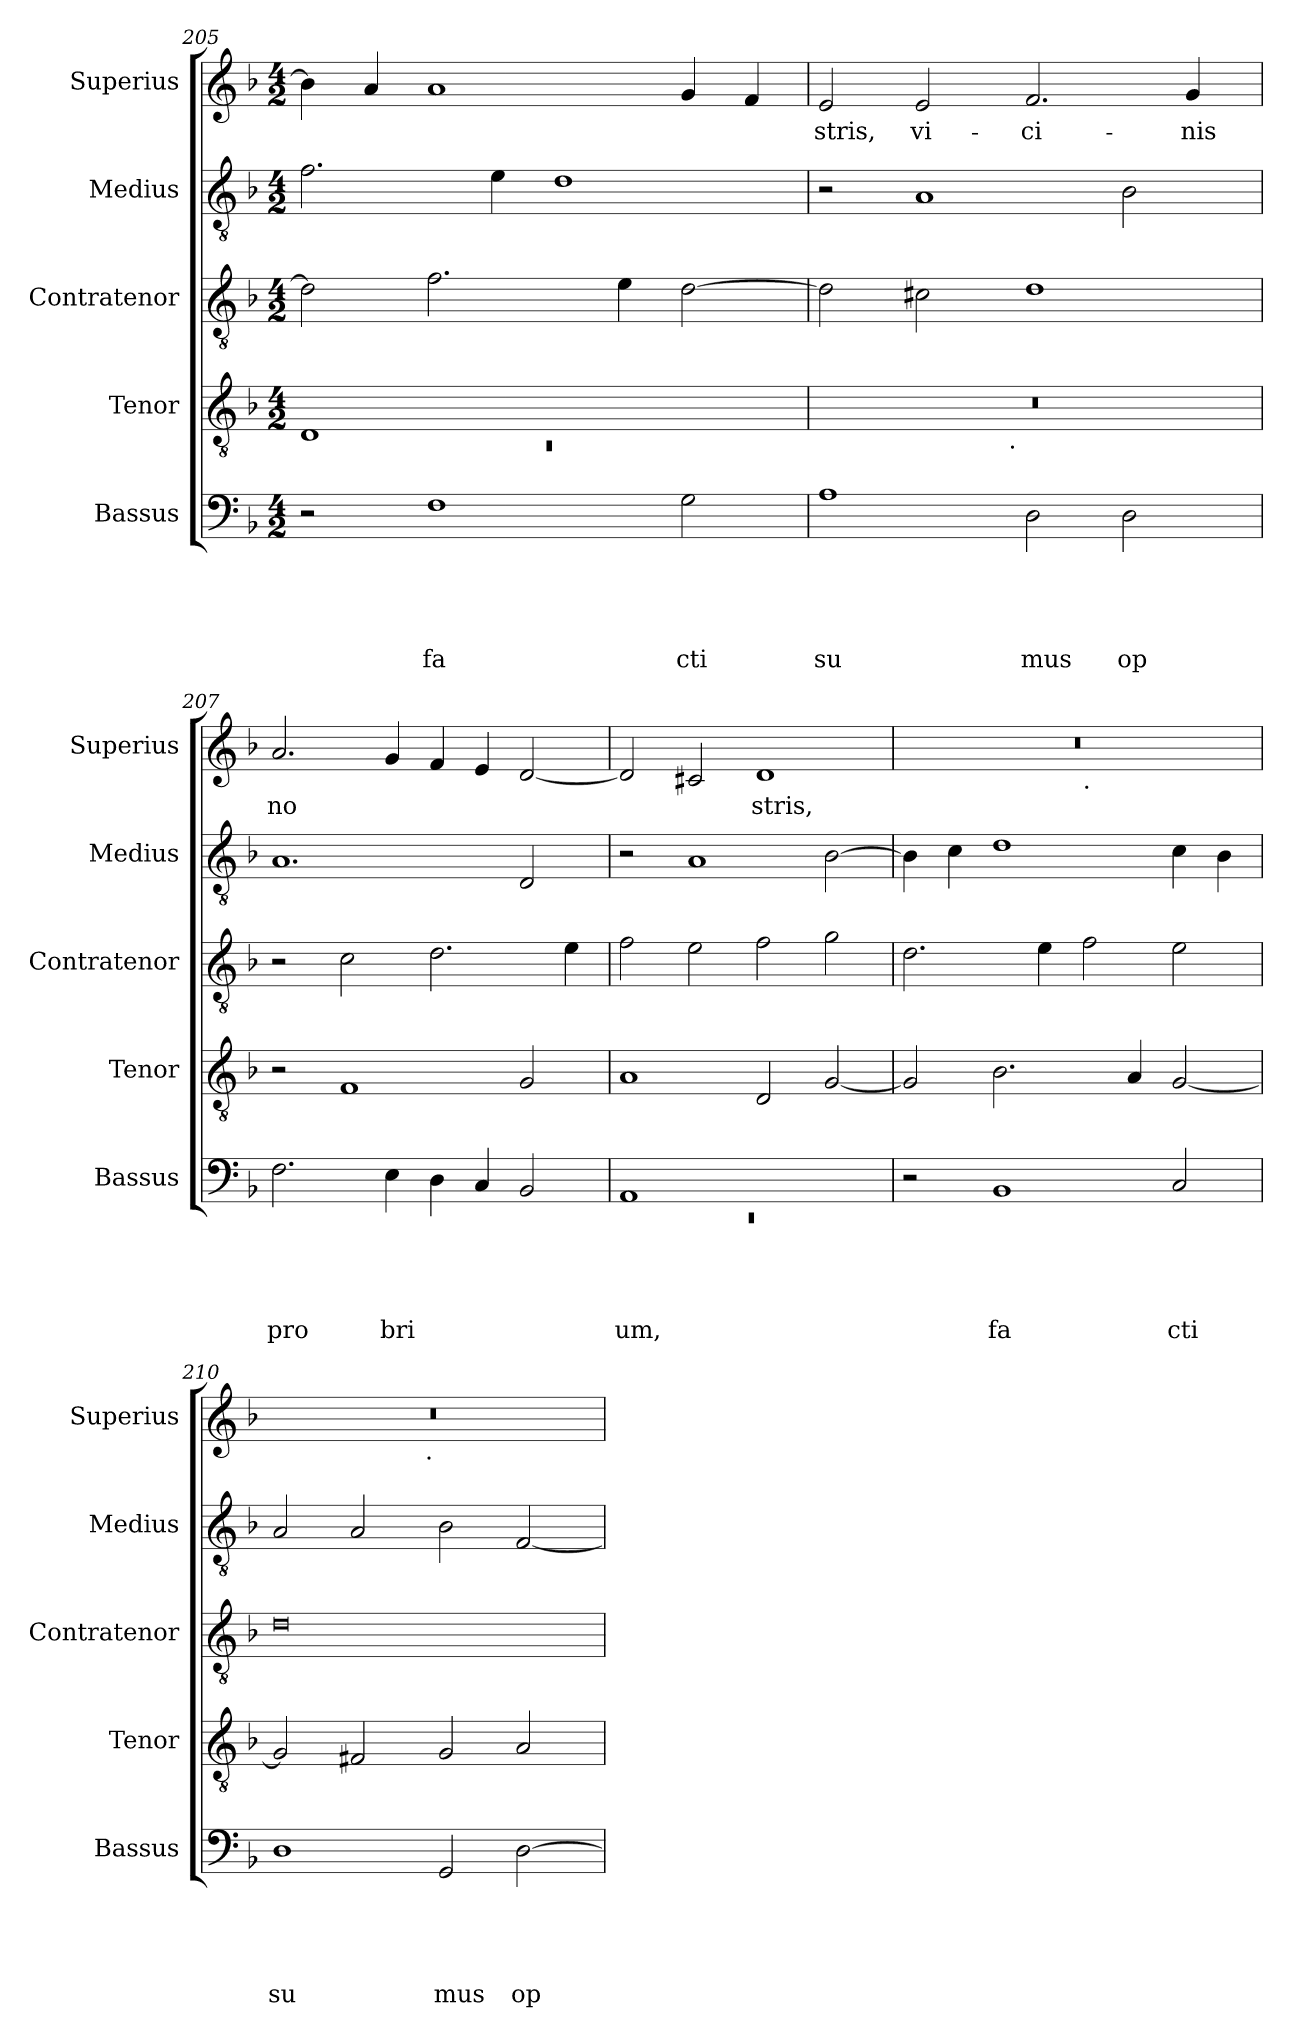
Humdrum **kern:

**kern	**text	**text	**text	**text	**text	**kern	**kern	**kern	**kern	**text
*part5	*part5	*part5	*part5	*part5	*part5	*part4	*part3	*part2	*part1	*part1
*staff5	*staff5	*staff5	*staff5	*staff5	*staff5	*staff4	*staff3	*staff2	*staff1	*staff1
*I"Bassus	*	*	*	*	*	*I"Tenor	*I"Contratenor	*I"Medius	*I"Superius	*
*I'Bassus	*	*	*	*	*	*I'Tenor	*I'Contratenor	*I'Medius	*I'Superius	*
*clefF4	*	*	*	*	*	*clefGv2	*clefGv2	*clefGv2	*clefG2	*
*k[b-]	*	*	*	*	*	*k[b-]	*k[b-]	*k[b-]	*k[b-]	*
*F:	*	*	*	*	*	*F:	*F:	*F:	*F:	*
*M4/2	*	*	*	*	*	*M4/2	*M4/2	*M4/2	*M4/2	*
=205	=205	=205	=205	=205	=205	=205	=205	=205	=205	=205
*	*	*	*	*	*	*^	*	*	*	*
!	!	!	!	!	!	!	!LO:N:vis=1	!	!	!	!
2r	.	.	.	.	.	1D	0rC	2d\]	2.f\	4b-\]	.
.	.	.	.	.	.	.	.	.	.	4a/	.
!	!	!	!	!	!LO:LY:b	!	!	!	!	!	!
1F	.	.	.	.	fa	.	.	2.f\	.	1a	.
.	.	.	.	.	.	.	.	.	4e\	.	.
.	.	.	.	.	.	1ryy	.	.	1d	.	.
.	.	.	.	.	.	.	.	4e\	.	.	.
!	!	!	!	!	!LO:LY:b	!	!	!	!	!	!
2G\	.	.	.	.	cti	.	.	[>2d\	.	4g/	.
.	.	.	.	.	.	.	.	.	.	4f/	.
=206	=206	=206	=206	=206	=206	=206	=206	=206	=206	=206	=206
!	!	!	!	!	!LO:LY:b	!	!	!	!	!	!LO:LY:b
1A	.	.	.	.	su	0r	2ryy	2d\]	2r	2e/	-stris,
!	!	!	!	!	!	!	!	!	!	!	!LO:LY:b
.	.	.	.	.	.	.	4...ryy	2c#X\	1A	2e/	vi-
!	!	!	!	!	!	!	!LO:TX:b:t=.	!	!	!	!
.	.	.	.	.	.	.	1ryy	.	.	.	.
!	!	!	!	!	!LO:LY:b	!	!	!	!	!	!LO:LY:b
2D\	.	.	.	.	mus	.	.	1d	.	2.f/	-ci-
!	!	!	!	!	!LO:LY:b	!	!	!	!	!	!
2D\	.	.	.	.	op	.	.	.	2B-\	.	.
!	!	!	!	!	!	!	!	!	!	!	!LO:LY:b
.	.	.	.	.	.	.	.	.	.	4g/	-nis
.	.	.	.	.	.	.	32ryy	.	.	.	.
!!LO:PB:g=z
=207	=207	=207	=207	=207	=207	=207	=207	=207	=207	=207	=207
!	!	!	!	!	!LO:LY:b	!	!	!	!	!	!LO:LY:b
*	*	*	*	*	*	*v	*v	*	*	*	*
2.F\	.	.	.	.	pro	2r	2r	1.A	2.a/	no
.	.	.	.	.	.	1F	2c\	.	.	.
!	!	!	!	!	!LO:LY:b	!	!	!	!	!
4E\	.	.	.	.	bri	.	.	.	4g/	.
4D\	.	.	.	.	.	.	2.d\	.	4f/	.
4C/	.	.	.	.	.	.	.	.	4e/	.
2BB-/	.	.	.	.	.	2G/	.	2D/	[<2d/	.
.	.	.	.	.	.	.	4e\	.	.	.
=208	=208	=208	=208	=208	=208	=208	=208	=208	=208	=208
*^	*	*	*	*	*	*	*	*	*	*
!	!LO:N:vis=1	!	!	!	!	!LO:LY:b	!	!	!	!	!
1AA	0rEE	.	.	.	.	um,	1A	2f\	2r	2d/]	.
.	.	.	.	.	.	.	.	2e\	1A	2c#X/	.
!	!	!	!	!	!	!	!	!	!	!	!LO:LY:b
1ryy	.	.	.	.	.	.	2D/	2f\	.	1d	stris,
.	.	.	.	.	.	.	[<2G/	2g\	[>2B-\	.	.
*v	*v	*	*	*	*	*	*	*	*	*	*
=209	=209	=209	=209	=209	=209	=209	=209	=209	=209	=209
*	*	*	*	*	*	*	*	*	*^	*
2r	.	.	.	.	.	2G/]	2.d\	4B-\]	0r	1ryy	.
.	.	.	.	.	.	.	.	4c\	.	.	.
!	!	!	!	!	!LO:LY:b	!	!	!	!	!	!
1BB-	.	.	.	.	fa	2.B-\	.	1d	.	.	.
.	.	.	.	.	.	.	4e\	.	.	.	.
!	!	!	!	!	!	!	!	!	!	!LO:TX:b:t=.	!
.	.	.	.	.	.	.	2f\	.	.	1ryy	.
.	.	.	.	.	.	4A/	.	.	.	.	.
!	!	!	!	!	!LO:LY:b	!	!	!	!	!	!
2C/	.	.	.	.	cti	[<2G/	2e\	4c\	.	.	.
.	.	.	.	.	.	.	.	4B-\	.	.	.
=210	=210	=210	=210	=210	=210	=210	=210	=210	=210	=210	=210
!	!	!	!	!	!LO:LY:b	!	!	!	!	!	!
1D	.	.	.	.	su	2G/]	0d	2A/	0r	2ryy	.
.	.	.	.	.	.	2F#X/	.	2A/	.	4...ryy	.
!	!	!	!	!	!	!	!	!	!	!LO:TX:b:t=.	!
.	.	.	.	.	.	.	.	.	.	1ryy	.
!	!	!	!	!	!LO:LY:b	!	!	!	!	!	!
2GG/	.	.	.	.	mus	2G/	.	2B-\	.	.	.
!	!	!	!	!	!LO:LY:b	!	!	!	!	!	!
[>2D\	.	.	.	.	op	2A/	.	[<2F/	.	.	.
.	.	.	.	.	.	.	.	.	.	32ryy	.
*	*	*	*	*	*	*	*	*	*v	*v	*
=	=	=	=	=	=	=	=	=	=	=
*-	*-	*-	*-	*-	*-	*-	*-	*-	*-	*-
